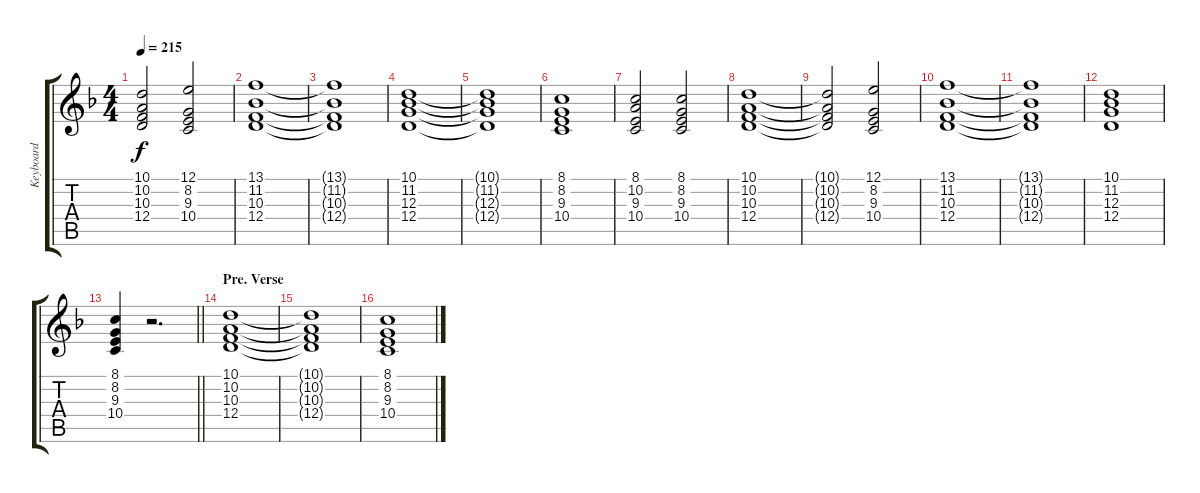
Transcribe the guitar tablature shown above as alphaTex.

\track ("Keyboard" "Keyboard") {instrument stringensemble1}
\staff {score tabs}
\tuning (E4 B3 G3 D3 A2 D2) {hide}
\ts (4 4)
\tempo 215
\clef g2
\ks f
(10.1{t} 10.2{t} 10.3{t} 12.4{t}).2{dy f} (12.1 8.2 9.3 10.4).2 |
(13.1 11.2 10.3 12.4).1 |
(13.1{t} 11.2{t} 10.3{t} 12.4{t}).1 |
(10.1 11.2 12.3 12.4).1 |
(10.1{t} 11.2{t} 12.3{t} 12.4{t}).1 |
(8.1 8.2 9.3 10.4).1 |
(8.1 10.2 9.3 10.4).2 (8.1 8.2 9.3 10.4).2 |
(10.1 10.2 10.3 12.4).1 |
(10.1{t} 10.2{t} 10.3{t} 12.4{t}).2 (12.1 8.2 9.3 10.4).2 |
(13.1 11.2 10.3 12.4).1 |
(13.1{t} 11.2{t} 10.3{t} 12.4{t}).1 |
(10.1 11.2 12.3 12.4).1 |
\barLineRight lightlight
(8.1 8.2 9.3 10.4).4 r.2{d} |
\section ("" "Pre. Verse")
(10.1 10.2 10.3 12.4).1 |
(10.1{t} 10.2{t} 10.3{t} 12.4{t}).1 |
(8.1 8.2 9.3 10.4).1
